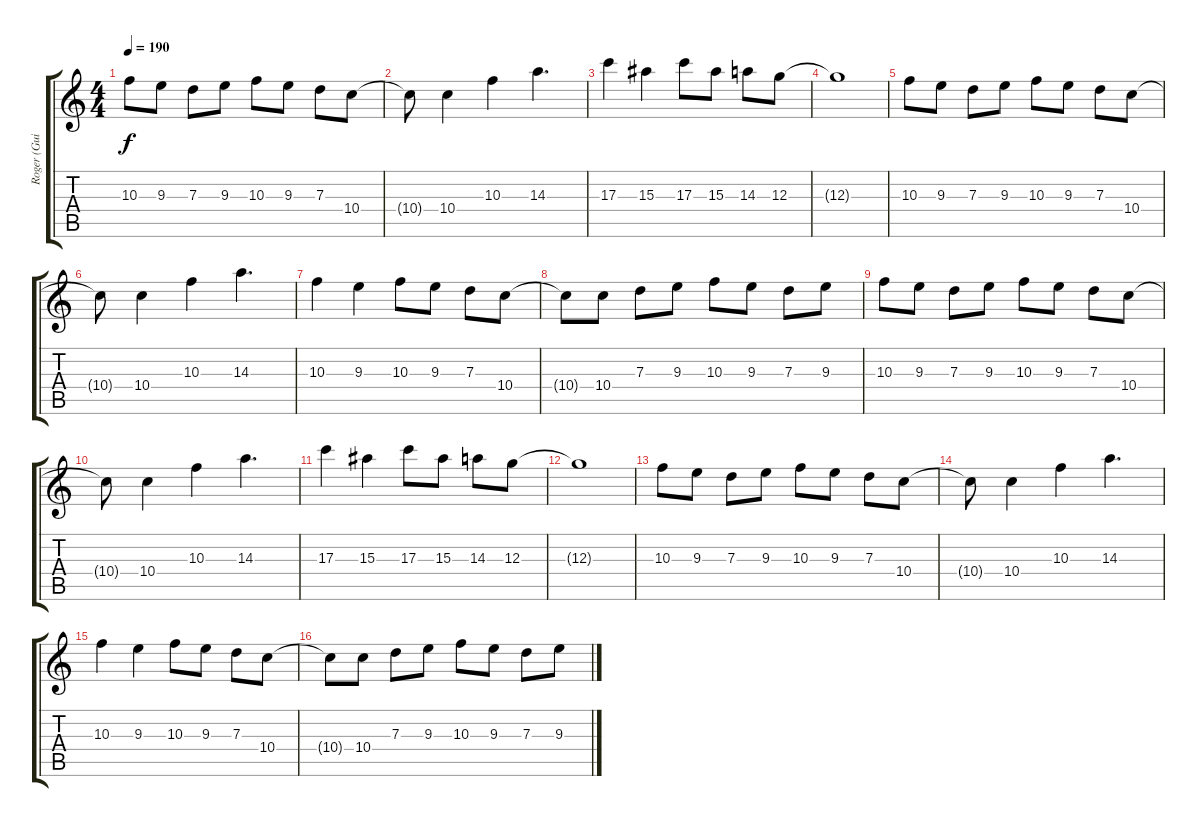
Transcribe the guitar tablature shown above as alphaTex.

\track ("Roger (Guitar)" "Roger (Gui") {instrument distortionguitar}
\staff {score tabs}
\tuning (E4 B3 G3 D3 A2 E2) {hide}
\ts (4 4)
\tempo 190
\clef g2
\ks c
10.3.8{dy f} 9.3.8 7.3.8 9.3.8 10.3.8 9.3.8 7.3.8 10.4.8 |
10.4{t}.8 10.4.4 10.3.4 14.3.4{d} |
17.3.4 15.3.4 17.3.8 15.3.8 14.3.8 12.3.8 |
12.3{t}.1 |
10.3.8 9.3.8 7.3.8 9.3.8 10.3.8 9.3.8 7.3.8 10.4.8 |
10.4{t}.8 10.4.4 10.3.4 14.3.4{d} |
10.3.4 9.3.4 10.3.8 9.3.8 7.3.8 10.4.8 |
10.4{t}.8 10.4.8 7.3.8 9.3.8 10.3.8 9.3.8 7.3.8 9.3.8 |
10.3.8 9.3.8 7.3.8 9.3.8 10.3.8 9.3.8 7.3.8 10.4.8 |
10.4{t}.8 10.4.4 10.3.4 14.3.4{d} |
17.3.4 15.3.4 17.3.8 15.3.8 14.3.8 12.3.8 |
12.3{t}.1 |
10.3.8 9.3.8 7.3.8 9.3.8 10.3.8 9.3.8 7.3.8 10.4.8 |
10.4{t}.8 10.4.4 10.3.4 14.3.4{d} |
10.3.4 9.3.4 10.3.8 9.3.8 7.3.8 10.4.8 |
10.4{t}.8 10.4.8 7.3.8 9.3.8 10.3.8 9.3.8 7.3.8 9.3.8
